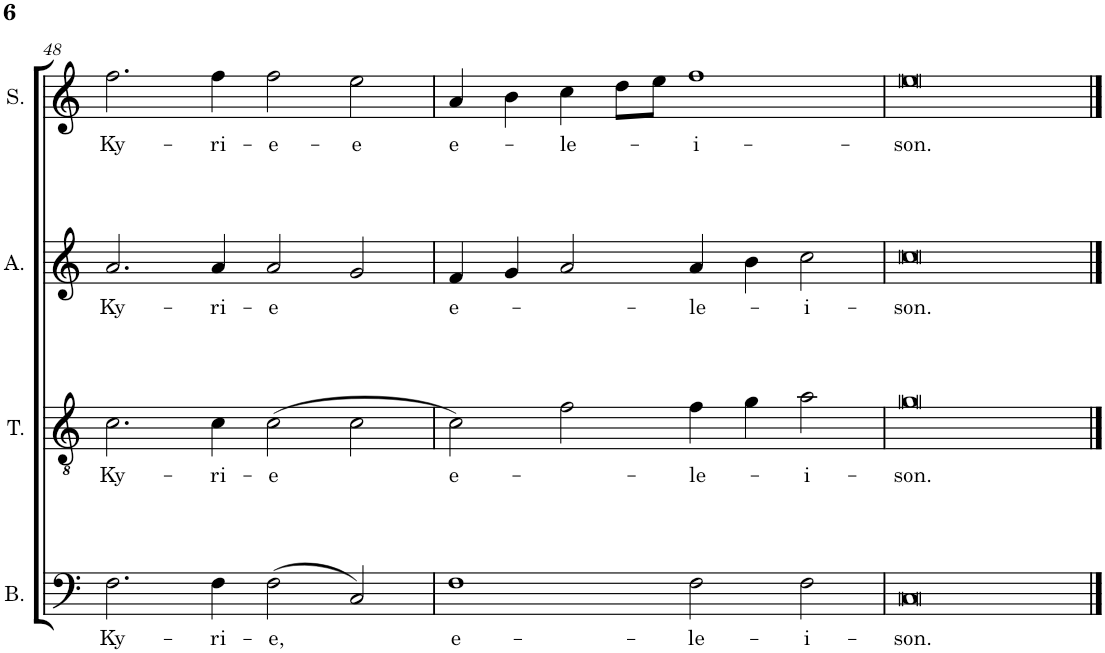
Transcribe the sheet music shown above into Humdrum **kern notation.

**kern	**text	**kern	**text	**kern	**text	**kern	**text
*part4	*part4	*part3	*part3	*part2	*part2	*part1	*part1
*staff4	*staff4	*staff3	*staff3	*staff2	*staff2	*staff1	*staff1
*I"Bass	*	*I"Tenor	*	*I"Alto	*	*I"Soprano	*
*I'B.	*	*I'T.	*	*I'A.	*	*I'S.	*
!!LO:PB:g=z
*clefF4	*	*clefGv2	*	*clefG2	*	*clefG2	*
*k[]	*	*k[]	*	*k[]	*	*k[]	*
*M4/2	*	*M4/2	*	*M4/2	*	*M4/2	*
=48	=48	=48	=48	=48	=48	=48	=48
!	!LO:LY:b	!	!LO:LY:b	!	!LO:LY:b	!	!LO:LY:b
2.F\	Ky-	2.c\	Ky-	2.a/	Ky-	2.ff\	Ky-
!	!LO:LY:b	!	!LO:LY:b	!	!LO:LY:b	!	!LO:LY:b
4F\	-ri-	4c\	-ri-	4a/	-ri-	4ff\	-ri-
!	!LO:LY:b	!	!LO:LY:b	!	!LO:LY:b	!	!LO:LY:b
(2F\	-e,	(2c\	-e	2a/	-e	2ff\	-e-
!	!	!	!	!	!	!	!LO:LY:b
2C/)	.	2c\	.	2g/	.	2ee\	-e
=49	=49	=49	=49	=49	=49	=49	=49
!	!LO:LY:b	!	!LO:LY:b	!	!LO:LY:b	!	!LO:LY:b
1F	e-	2c\)	e-	4f/	e-	4a/	e-
.	.	.	.	4g/	.	4b\	.
!	!	!	!	!	!	!	!LO:LY:b
.	.	2f\	.	2a/	.	4cc\	-le-
.	.	.	.	.	.	8dd\L	.
.	.	.	.	.	.	8ee\J	.
!	!LO:LY:b	!	!LO:LY:b	!	!LO:LY:b	!	!LO:LY:b
2F\	-le-	4f\	-le-	4a/	-le-	1ff	-i-
.	.	4g\	.	4b\	.	.	.
!	!LO:LY:b	!	!LO:LY:b	!	!LO:LY:b	!	!
2F\	-i-	2a\	-i-	2cc\	-i-	.	.
=50	=50	=50	=50	=50	=50	=50	=50
!	!LO:LY:b	!	!LO:LY:b	!	!LO:LY:b	!	!LO:LY:b
0C	-son.	0g	-son.	0cc	-son.	0ee	-son.
==	==	==	==	==	==	==	==
*-	*-	*-	*-	*-	*-	*-	*-
